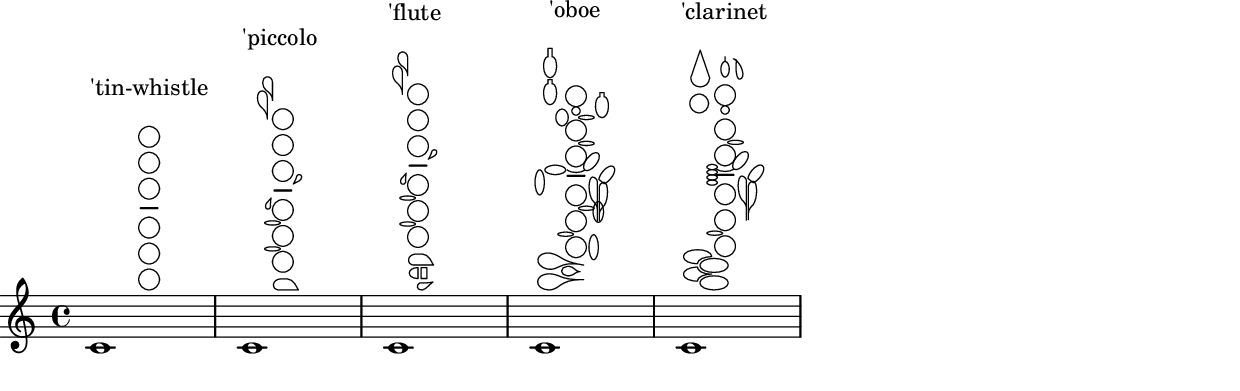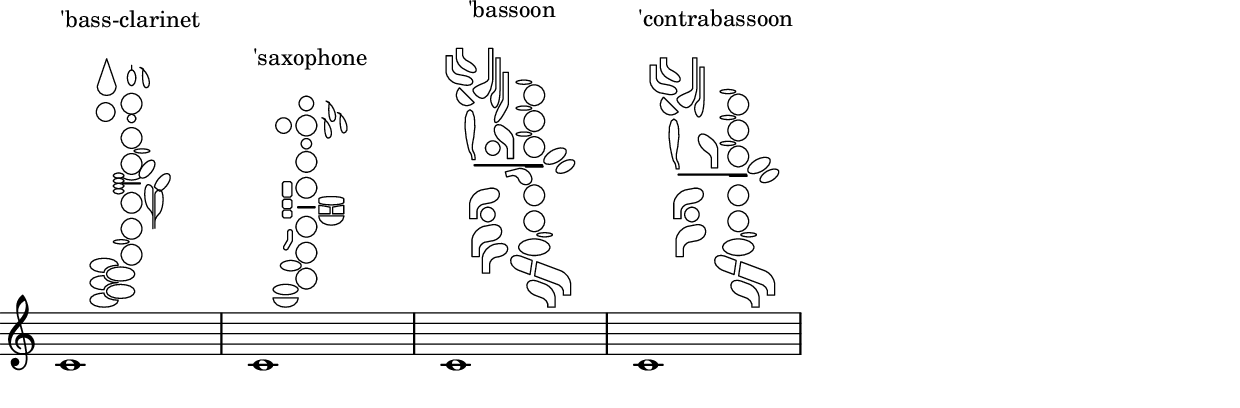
%% Generated by lilypond-book.py
%% Options: [exampleindent=10.16\mm,indent=0\mm,line-width=160\mm,quote]
\include "lilypond-book-preamble.ly"


% ****************************************************************
% Start cut-&-pastable-section
% ****************************************************************



\paper {
  indent = 0\mm
  line-width = 160\mm
  % offset the left padding, also add 1mm as lilypond creates cropped
  % images with a little space on the right
  line-width = #(- line-width (* mm  3.000000) (* mm 1))
  line-width = 160\mm - 2.0 * 10.16\mm
  % offset the left padding, also add 1mm as lilypond creates cropped
  % images with a little space on the right
  line-width = #(- line-width (* mm  3.000000) (* mm 1))
}

\layout {
  
}





% ****************************************************************
% ly snippet:
% ****************************************************************
\sourcefilename "woodwind-diagrams-listing.ly"
\sourcefileline 0
%% DO NOT EDIT this file manually; it is automatically
%% generated from LSR http://lsr.dsi.unimi.it
%% Make any changes in LSR itself, or in Documentation/snippets/new/ ,
%% and then run scripts/auxiliar/makelsr.py
%%
%% This file is in the public domain.
\version "2.16.0"

\header {
%% Translation of GIT committish: 6f88af063980030706a883f95b20b11cdc7d780b
  texidoces = "
El fragmento de música que aparece a continuación presenta todos los
diagramas de viento madera que se encuentran definidos en LilyPond por
el momento.

"
  doctitlees = "Listado de los diagramas para viento madera"

%%%    Translation of GIT committish: ab9e3136d78bfaf15cc6d77ed1975d252c3fe506


  texidocde="
Folgende Noten zeige alle Holzbläserdiagramme, die für LilyPond
definiert sind.

"
  doctitlede = "Liste der Holzbläserdiagramme"


%% Translation of GIT committish: 4d1502a7f3c7929e30da8f35a1d177b19eb34f89
  texidocfr = "
Voici les différents instruments à vent de la section des bois pour
lesquels LilyPond peut, à ce jour, afficher des doigtés.

"
  doctitlefr = "Liste des diagrammes de doigtés pour bois"

  lsrtags = "specific-notation, winds"

  texidoc = "
The following music shows all of the woodwind diagrams currently
defined in LilyPond.

"
  doctitle = "Woodwind diagrams listing"
} % begin verbatim

\relative c' {
  \textLengthOn
  c1^
  \markup {
    \center-column {
      'tin-whistle
      " "
       \woodwind-diagram
                  #'tin-whistle
                  #'()
    }
  }

  c1^
  \markup {
    \center-column {
      'piccolo
      " "
       \woodwind-diagram
                  #'piccolo
                  #'()
    }
  }

  c1^
  \markup {
    \center-column {
       'flute
       " "
       \woodwind-diagram
          #'flute
          #'()
    }
  }
  c1^\markup {
    \center-column {
      'oboe
      " "
      \woodwind-diagram
        #'oboe
        #'()
    }
  }

  c1^\markup {
    \center-column {
      'clarinet
      " "
      \woodwind-diagram
        #'clarinet
        #'()
    }
  }

  c1^\markup {
    \center-column {
      'bass-clarinet
      " "
      \woodwind-diagram
        #'bass-clarinet
        #'()
    }
  }

  c1^\markup {
    \center-column {
      'saxophone
      " "
      \woodwind-diagram
        #'saxophone
        #'()
    }
  }

  c1^\markup {
    \center-column {
      'bassoon
      " "
      \woodwind-diagram
        #'bassoon
        #'()
    }
  }

  c1^\markup {
    \center-column {
      'contrabassoon
      " "
      \woodwind-diagram
        #'contrabassoon
        #'()
    }
  }
}



% ****************************************************************
% end ly snippet
% ****************************************************************
